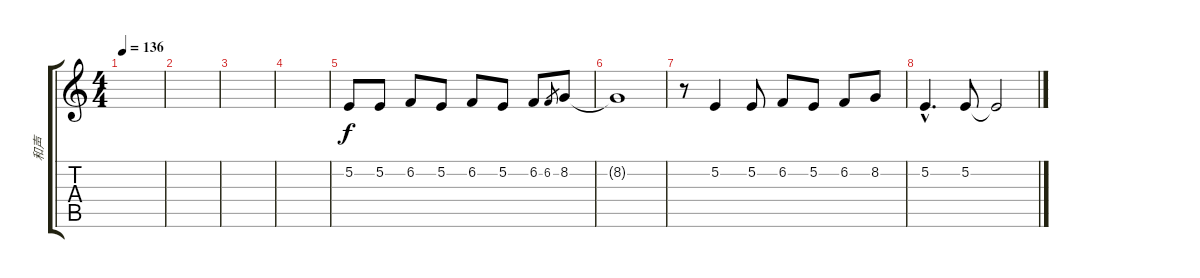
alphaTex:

\track ("和声" "和声") {instrument lead6voice}
\staff {score tabs}
\tuning (E4 B3 G3 D3 A2 E2) {hide}
\ts (4 4)
\tempo 136
\clef g2
\ks c
|
|
|
|
5.2.8 5.2.8 6.2.8 5.2.8 6.2.8 5.2.8 6.2.8 6.2.8{gr} 8.2.8 |
8.2{t}.1 |
r.8 5.2.4 5.2.8 6.2.8 5.2.8 6.2.8 8.2.8 |
5.2{hac}.4{d} 5.2.8 5.2{t}.2
